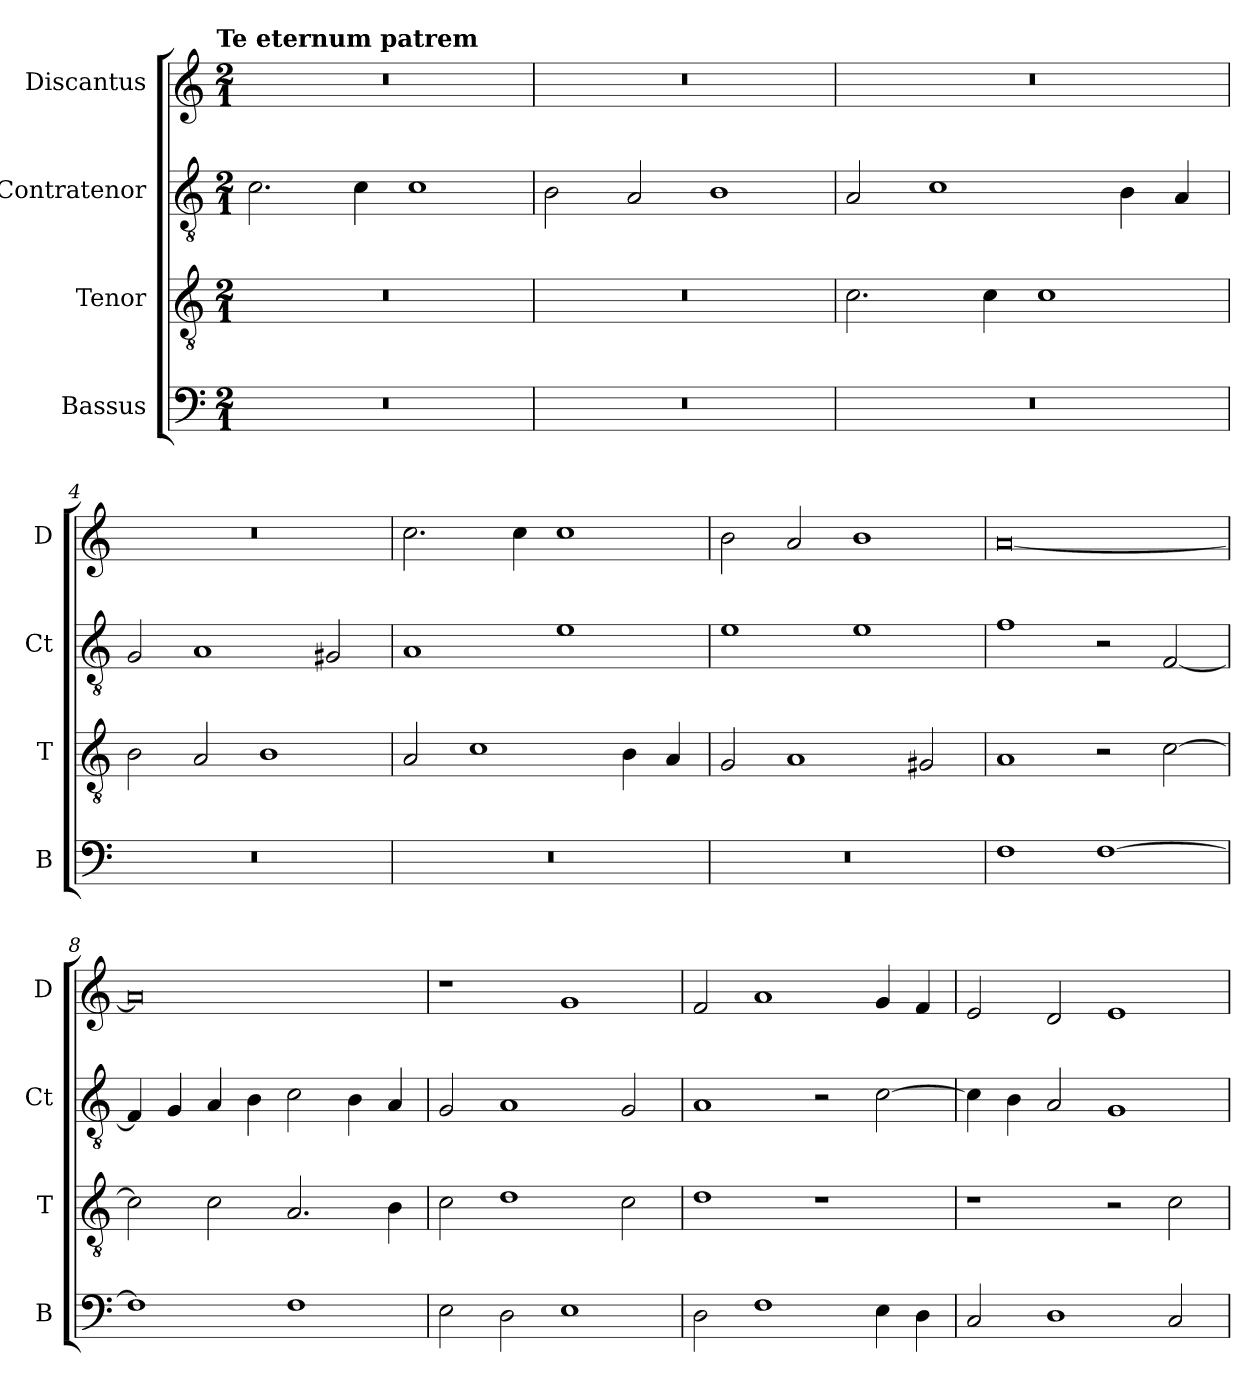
**kern	**kern	**kern	**kern
*part4	*part3	*part2	*part1
*staff4	*staff3	*staff2	*staff1
*I"Bassus	*I"Tenor	*I"Contratenor	*I"Discantus
*I'B	*I'T	*I'Ct	*I'D
*clefF4	*clefGv2	*clefGv2	*clefG2
*k[]	*k[]	*k[]	*k[]
!!LO:TX:omd:t=Te eternum patrem
*M2/1	*M2/1	*M2/1	*M2/1
=1	=1	=1	=1
0r	0r	2.c\	0r
.	.	4c\	.
.	.	1c	.
=2	=2	=2	=2
0r	0r	2B\	0r
.	.	2A/	.
.	.	1B	.
=3	=3	=3	=3
0r	2.c\	2A/	0r
.	.	1c	.
.	4c\	.	.
.	1c	.	.
.	.	4B\	.
.	.	4A/	.
=4	=4	=4	=4
0r	2B\	2G/	0r
.	2A/	1A	.
.	1B	.	.
.	.	2G#X/	.
=5	=5	=5	=5
0r	2A/	1A	2.cc\
.	1c	.	.
.	.	.	4cc\
.	.	1e	1cc
.	4B\	.	.
.	4A/	.	.
=6	=6	=6	=6
0r	2G/	1e	2b\
.	1A	.	2a/
.	.	1e	1b
.	2G#X/	.	.
=7	=7	=7	=7
1F	1A	1f	[0a
[1F	2r	2r	.
.	[2c\	[2F/	.
=8	=8	=8	=8
1F]	2c\]	4F/]	0a]
.	.	4G/	.
.	2c\	4A/	.
.	.	4B\	.
1F	2.A/	2c\	.
.	.	4B\	.
.	4B\	4A/	.
=9	=9	=9	=9
2E\	2c\	2G/	1r
2D\	1d	1A	.
1E	.	.	1g
.	2c\	2G/	.
=10	=10	=10	=10
2D\	1d	1A	2f/
1F	.	.	1a
.	1r	2r	.
4E\	.	[2c\	4g/
4D\	.	.	4f/
=11	=11	=11	=11
2C/	1r	4c\]	2e/
.	.	4B\	.
1D	.	2A/	2d/
.	2r	1G	1e
2C/	2c\	.	.
=	=	=	=
*-	*-	*-	*-
